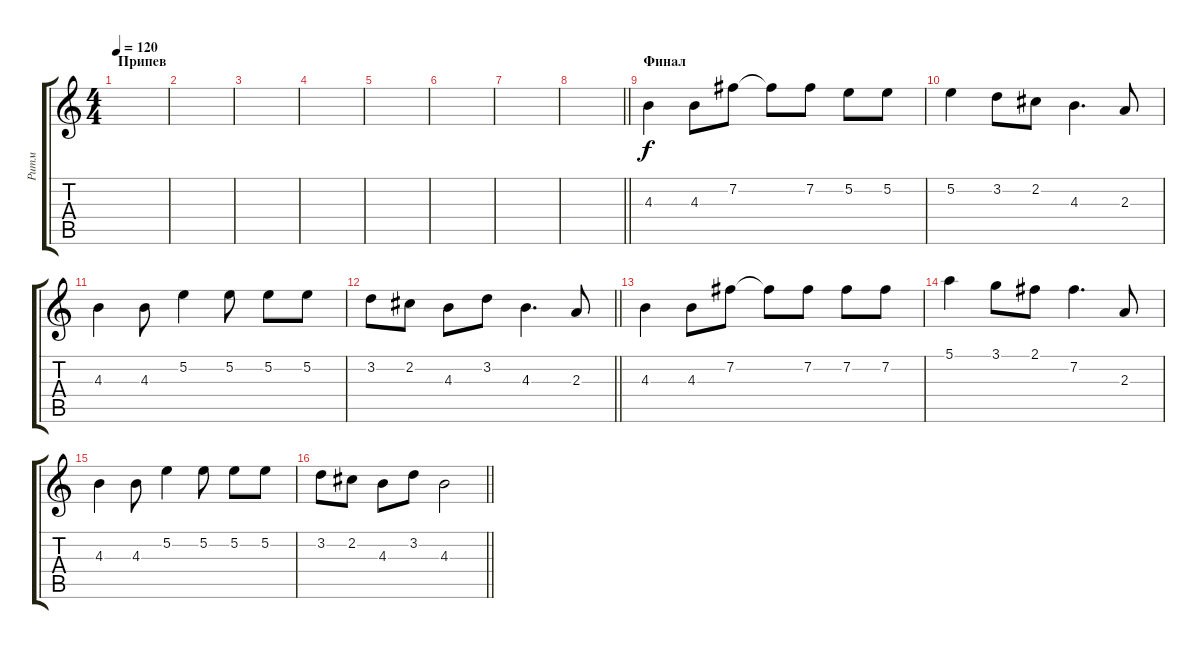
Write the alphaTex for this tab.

\track ("Ритм" "Ритм") {instrument distortionguitar}
\staff {score tabs}
\tuning (E4 B3 G3 D3 A2 E2) {hide}
\ts (4 4)
\section ("" "Припев")
\tempo 120
\clef g2
\ks c
|
|
|
|
|
|
|
\barLineRight lightlight
|
\section ("" "Финал")
4.3.4 4.3.8 7.2.8 7.2{t}.8 7.2.8 5.2.8 5.2.8 |
5.2.4 3.2.8 2.2.8 4.3.4{d} 2.3.8 |
4.3.4 4.3.8 5.2.4 5.2.8 5.2.8 5.2.8 |
\barLineRight lightlight
3.2.8 2.2.8 4.3.8 3.2.8 4.3.4{d} 2.3.8 |
4.3.4 4.3.8 7.2.8 7.2{t}.8 7.2.8 7.2.8 7.2.8 |
5.1.4 3.1.8 2.1.8 7.2.4{d} 2.3.8 |
4.3.4 4.3.8 5.2.4 5.2.8 5.2.8 5.2.8 |
\barLineRight lightlight
3.2.8 2.2.8 4.3.8 3.2.8 4.3.2
